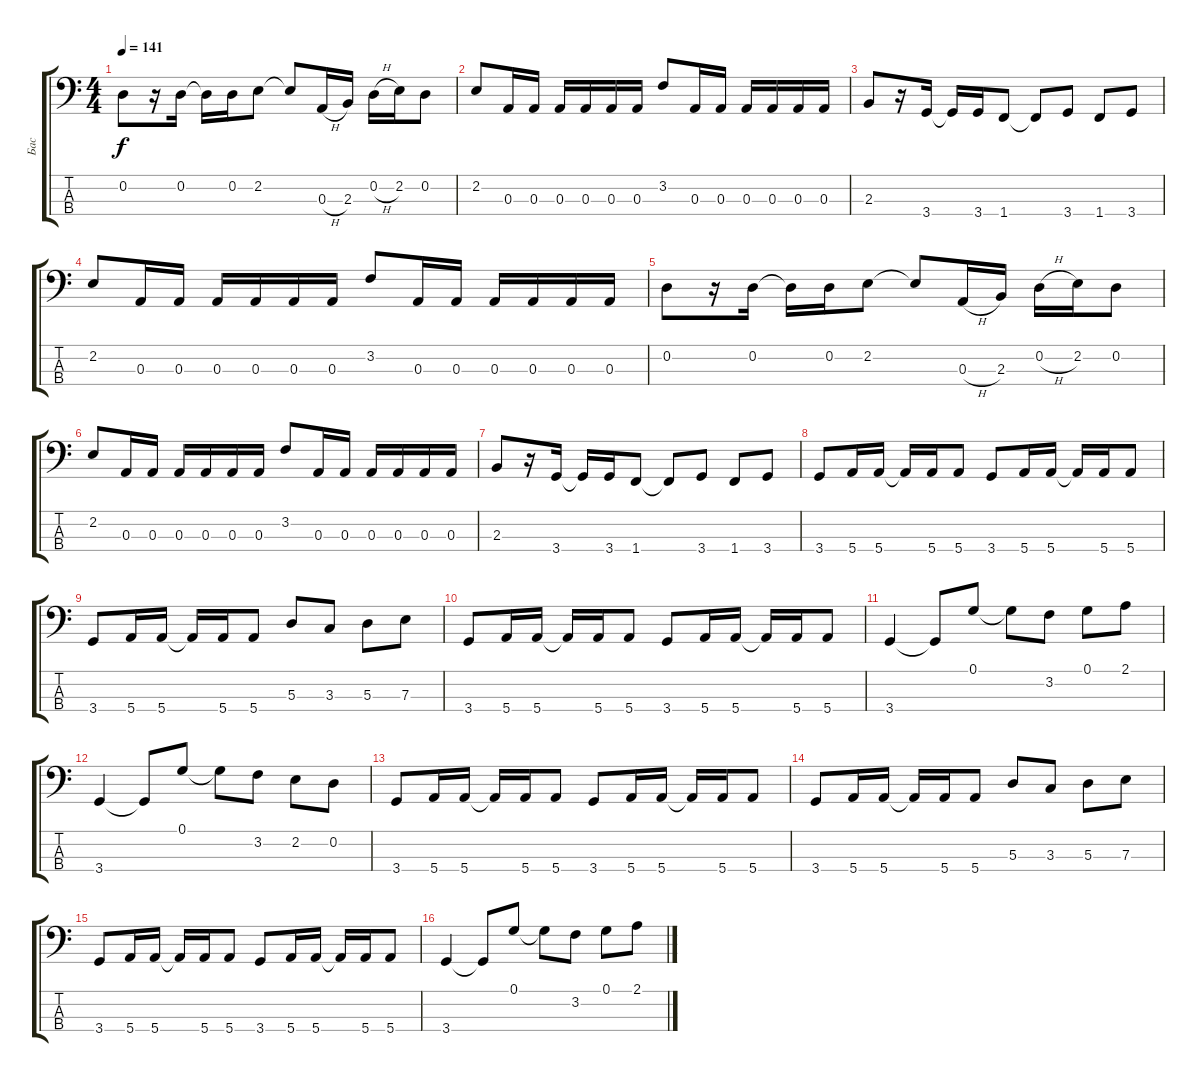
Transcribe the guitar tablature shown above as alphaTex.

\track ("Бас" "Бас") {instrument electricbassfinger}
\staff {score tabs}
\tuning (G2 D2 A1 E1) {hide}
\ts (4 4)
\tempo 141
\clef f4
\ks c
0.2.8{dy f} r.16 0.2.16 0.2{t}.16 0.2.16 2.2.8 2.2{t}.8 0.3{h}.16 2.3.16 0.2{h}.16 2.2.16 0.2.8 |
2.2.8 0.3.16 0.3.16 0.3.16 0.3.16 0.3.16 0.3.16 3.2.8 0.3.16 0.3.16 0.3.16 0.3.16 0.3.16 0.3.16 |
2.3.8 r.16 3.4.16 3.4{t}.16 3.4.16 1.4.8 1.4{t}.8 3.4.8 1.4.8 3.4.8 |
2.2.8 0.3.16 0.3.16 0.3.16 0.3.16 0.3.16 0.3.16 3.2.8 0.3.16 0.3.16 0.3.16 0.3.16 0.3.16 0.3.16 |
0.2.8 r.16 0.2.16 0.2{t}.16 0.2.16 2.2.8 2.2{t}.8 0.3{h}.16 2.3.16 0.2{h}.16 2.2.16 0.2.8 |
2.2.8 0.3.16 0.3.16 0.3.16 0.3.16 0.3.16 0.3.16 3.2.8 0.3.16 0.3.16 0.3.16 0.3.16 0.3.16 0.3.16 |
2.3.8 r.16 3.4.16 3.4{t}.16 3.4.16 1.4.8 1.4{t}.8 3.4.8 1.4.8 3.4.8 |
3.4.8 5.4.16 5.4.16 5.4{t}.16 5.4.16 5.4.8 3.4.8 5.4.16 5.4.16 5.4{t}.16 5.4.16 5.4.8 |
3.4.8 5.4.16 5.4.16 5.4{t}.16 5.4.16 5.4.8 5.3.8 3.3.8 5.3.8 7.3.8 |
3.4.8 5.4.16 5.4.16 5.4{t}.16 5.4.16 5.4.8 3.4.8 5.4.16 5.4.16 5.4{t}.16 5.4.16 5.4.8 |
3.4.4 3.4{t}.8 0.1.8 0.1{t}.8 3.2.8 0.1.8 2.1.8 |
3.4.4 3.4{t}.8 0.1.8 0.1{t}.8 3.2.8 2.2.8 0.2.8 |
3.4.8 5.4.16 5.4.16 5.4{t}.16 5.4.16 5.4.8 3.4.8 5.4.16 5.4.16 5.4{t}.16 5.4.16 5.4.8 |
3.4.8 5.4.16 5.4.16 5.4{t}.16 5.4.16 5.4.8 5.3.8 3.3.8 5.3.8 7.3.8 |
3.4.8 5.4.16 5.4.16 5.4{t}.16 5.4.16 5.4.8 3.4.8 5.4.16 5.4.16 5.4{t}.16 5.4.16 5.4.8 |
3.4.4 3.4{t}.8 0.1.8 0.1{t}.8 3.2.8 0.1.8 2.1.8
